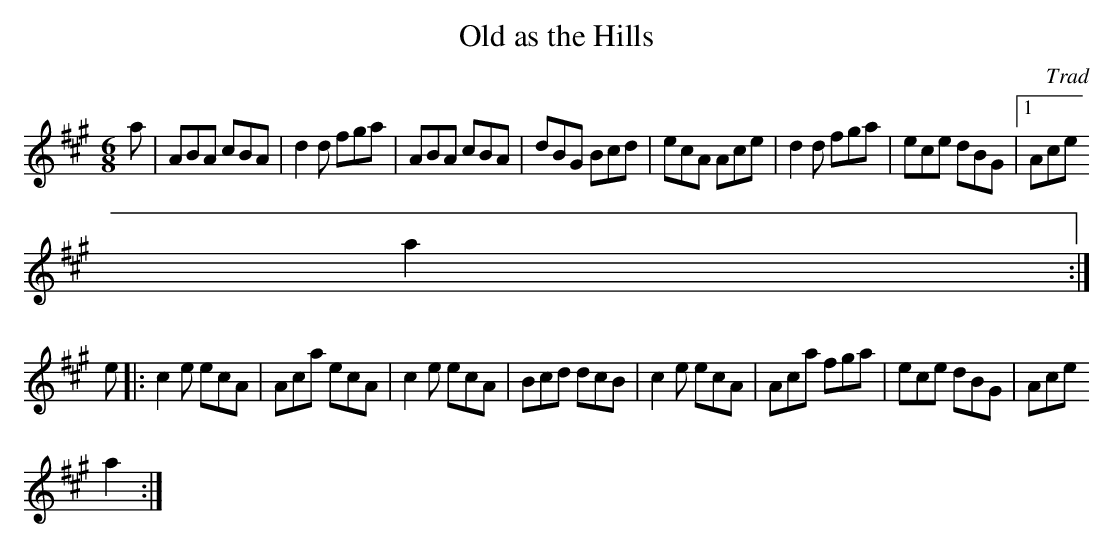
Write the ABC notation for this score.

X:1
T:Old as the Hills
C:Trad
M:6/8
K:A
L:1/8
a | ABA cBA | d2 d fga|ABA cBA|dBG Bcd|ecA Ace|d2 d fga | ece dBG |1 Ace
 a2:|
e |: c2 e ecA | Aca ecA|c2e ecA|Bcd dcB|c2 e ecA | Aca fga | ece dBG|Ace
 a2:|
